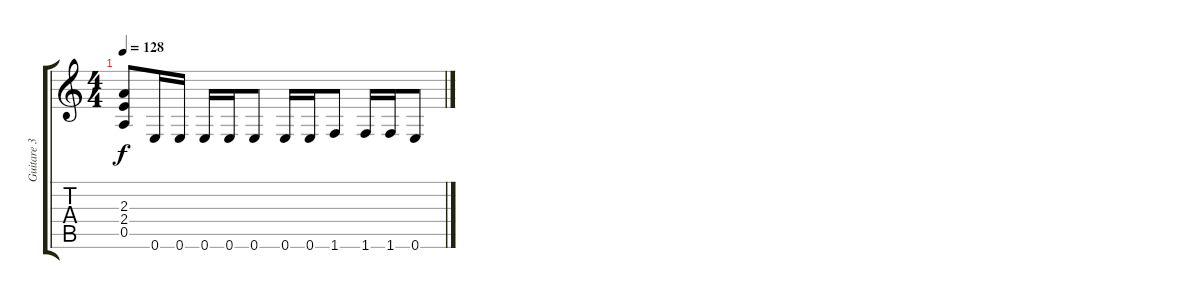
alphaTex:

\track ("Guitare 3" "Guitare 3") {instrument distortionguitar}
\staff {score tabs}
\tuning (E4 B3 G3 D3 A2 E2) {hide}
\ts (4 4)
\tempo 128
\clef g2
\ks c
(2.3 2.4 0.5).8{dy f} 0.6.16 0.6.16 0.6.16 0.6.16 0.6.8 0.6.16 0.6.16 1.6.8 1.6.16 1.6.16 0.6.8
